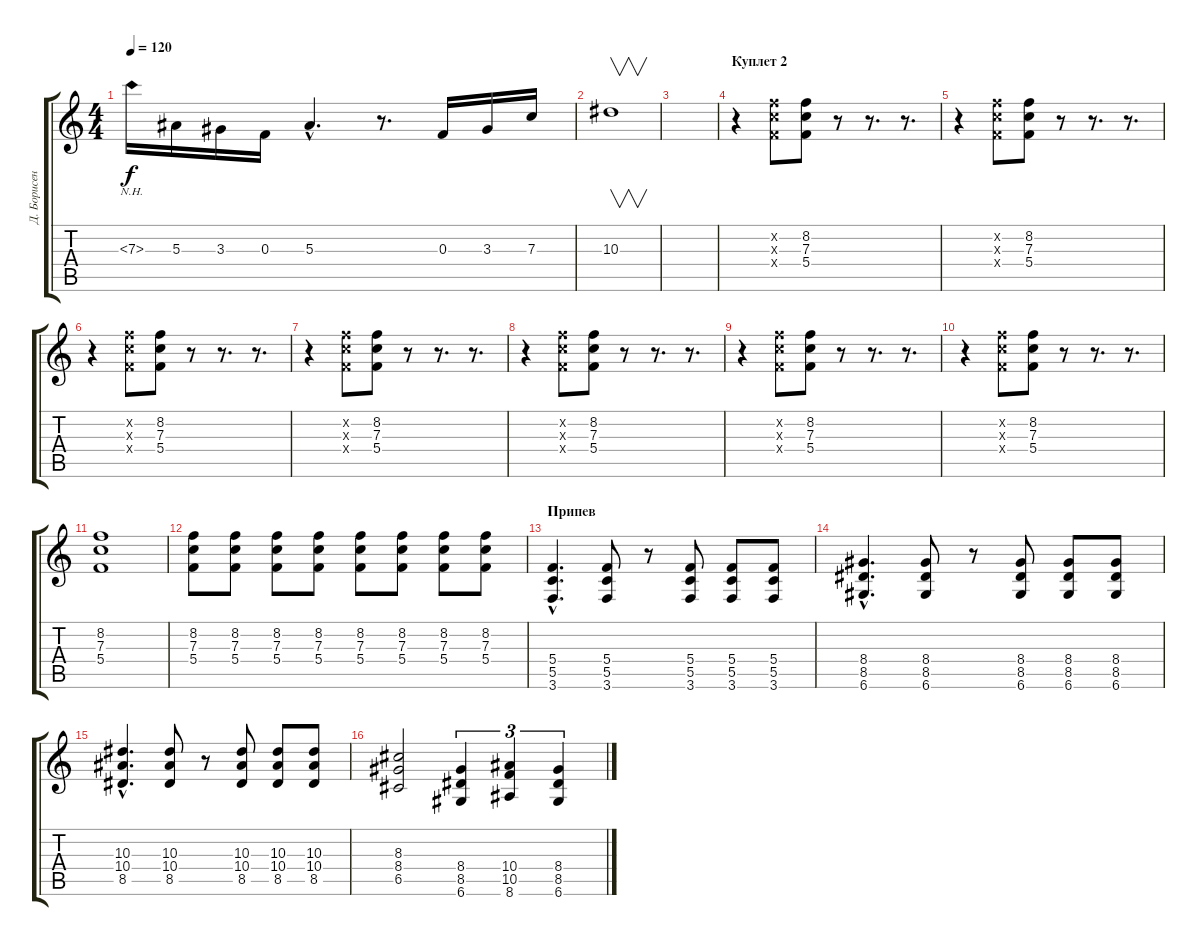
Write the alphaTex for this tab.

\track ("Д. Борисенков" "Д. Борисен") {instrument distortionguitar}
\staff {score tabs}
\tuning (D4 A3 F3 C3 G2 D2) {hide}
\ts (4 4)
\tempo 120
\clef g2
\ks c
7.3{nh}.16{dy f} 5.3.16 3.3.16 0.3.16 5.3{hac}.4{d} r.8{d} 0.3.16 3.3.16 7.3.16 |
10.3.1{v} |
|
\section ("" "Куплет 2")
r.4 (8.2{x} 7.3{x} 5.4{x}).8 (8.2 7.3 5.4).8 r.8 r.8{d} r.8{d} |
r.4 (8.2{x} 7.3{x} 5.4{x}).8 (8.2 7.3 5.4).8 r.8 r.8{d} r.8{d} |
r.4 (8.2{x} 7.3{x} 5.4{x}).8 (8.2 7.3 5.4).8 r.8 r.8{d} r.8{d} |
r.4 (8.2{x} 7.3{x} 5.4{x}).8 (8.2 7.3 5.4).8 r.8 r.8{d} r.8{d} |
r.4 (8.2{x} 7.3{x} 5.4{x}).8 (8.2 7.3 5.4).8 r.8 r.8{d} r.8{d} |
r.4 (8.2{x} 7.3{x} 5.4{x}).8 (8.2 7.3 5.4).8 r.8 r.8{d} r.8{d} |
r.4 (8.2{x} 7.3{x} 5.4{x}).8 (8.2 7.3 5.4).8 r.8 r.8{d} r.8{d} |
(8.2 7.3 5.4).1 |
(8.2 7.3 5.4).8 (8.2 7.3 5.4).8 (8.2 7.3 5.4).8 (8.2 7.3 5.4).8 (8.2 7.3 5.4).8 (8.2 7.3 5.4).8 (8.2 7.3 5.4).8 (8.2 7.3 5.4).8 |
\section ("" "Припев")
(5.4{hac} 5.5{hac} 3.6{hac}).4{d} (5.4 5.5 3.6).8 r.8 (5.4 5.5 3.6).8 (5.4 5.5 3.6).8 (5.4 5.5 3.6).8 |
(8.4{hac} 8.5{hac} 6.6{hac}).4{d} (8.4 8.5 6.6).8 r.8 (8.4 8.5 6.6).8 (8.4 8.5 6.6).8 (8.4 8.5 6.6).8 |
(10.3{hac} 10.4{hac} 8.5{hac}).4{d} (10.3 10.4 8.5).8 r.8 (10.3 10.4 8.5).8 (10.3 10.4 8.5).8 (10.3 10.4 8.5).8 |
(8.3 8.4 6.5).2 (8.4 8.5 6.6).4{tu (3 2)} (10.4 10.5 8.6).4{tu (3 2)} (8.4 8.5 6.6).4{tu (3 2)}
